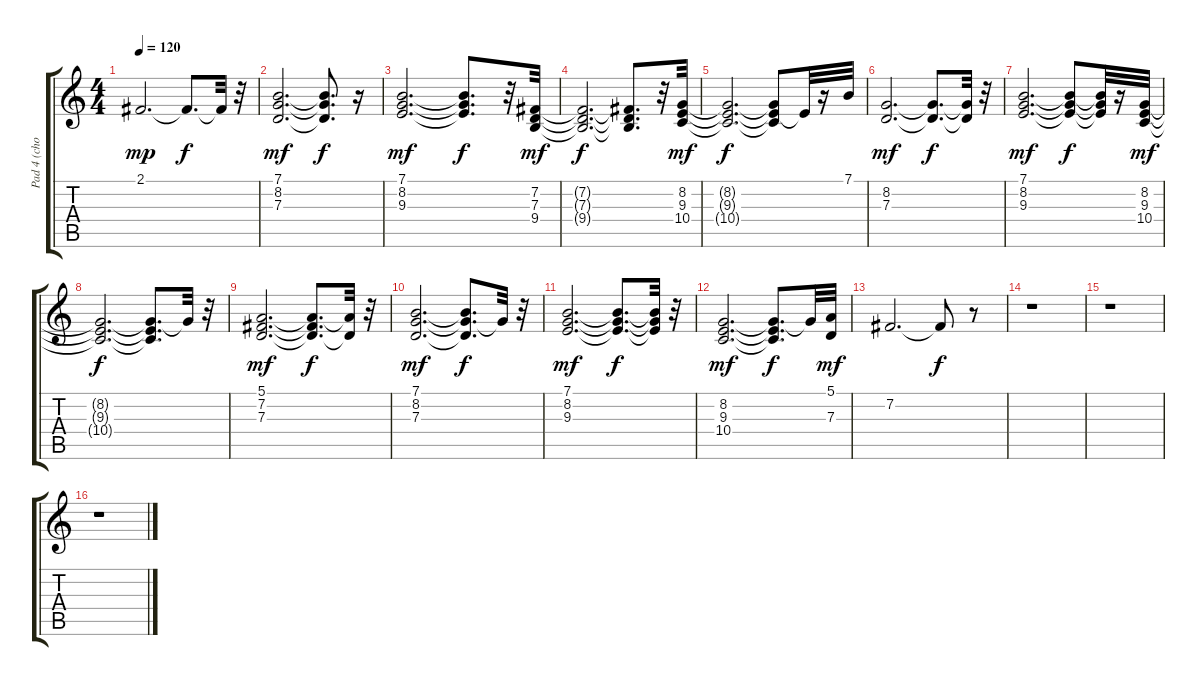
\track ("Pad 4 (choir)" "Pad 4 (cho") {instrument pad4choir}
\staff {score tabs}
\tuning (E4 B3 G3 D3 A2 E2) {hide}
\ts (4 4)
\tempo 120
\clef g2
\ks c
2.1.2{d dy mp} 2.1{t}.8{d dy f} 2.1{t}.32 r.32 |
(7.1 8.2 7.3).2{d dy mf} (7.1{t} 8.2{t} 7.3{t}).8{d dy f} r.16 |
(7.1 8.2 9.3).2{d dy mf} (7.1{t} 8.2{t} 9.3{t}).8{d dy f} r.32 (7.2 7.3 9.4).32{dy mf} |
(7.2{t} 7.3{t} 9.4{t}).2{d dy f} (7.2{t} 7.3{t} 9.4{t}).8{d} r.32 (8.2 9.3 10.4).32{dy mf} |
(8.2{t} 9.3{t} 10.4{t}).2{d dy f} (8.2{t} 9.3{t} 10.4{t}).8 9.3{t}.32 r.16 7.1.32 |
(8.2 7.3).2{d dy mf} (8.2{t} 7.3{t}).8{d dy f} (8.2{t} 7.3{t}).32 r.32 |
(7.1 8.2 9.3).2{d dy mf} (7.1{t} 8.2{t} 9.3{t}).8{dy f} (7.1{t} 8.2{t} 9.3{t}).32 r.16 (8.2 9.3 10.4).32{dy mf} |
(8.2{t} 9.3{t} 10.4{t}).2{d dy f} (8.2{t} 9.3{t} 10.4{t}).8{d} 8.2{t}.32 r.32 |
(5.1 7.2 7.3).2{d dy mf} (5.1{t} 7.2{t} 7.3{t}).8{d dy f} (5.1{t} 7.3{t}).32 r.32 |
(7.1 8.2 7.3).2{d dy mf} (7.1{t} 8.2{t} 7.3{t}).8{d dy f} 8.2{t}.32 r.32 |
(7.1 8.2 9.3).2{d dy mf} (7.1{t} 8.2{t} 9.3{t}).8{d dy f} (7.1{t} 8.2{t} 9.3{t}).32 r.32 |
(8.2 9.3 10.4).2{d dy mf} (8.2{t} 9.3{t} 10.4{t}).8{d dy f} 8.2{t}.32 (5.1 7.3).32{dy mf} |
7.2.2{d} 7.2{t}.8{dy f} r.8 |
r.1 |
r.1 |
r.1
